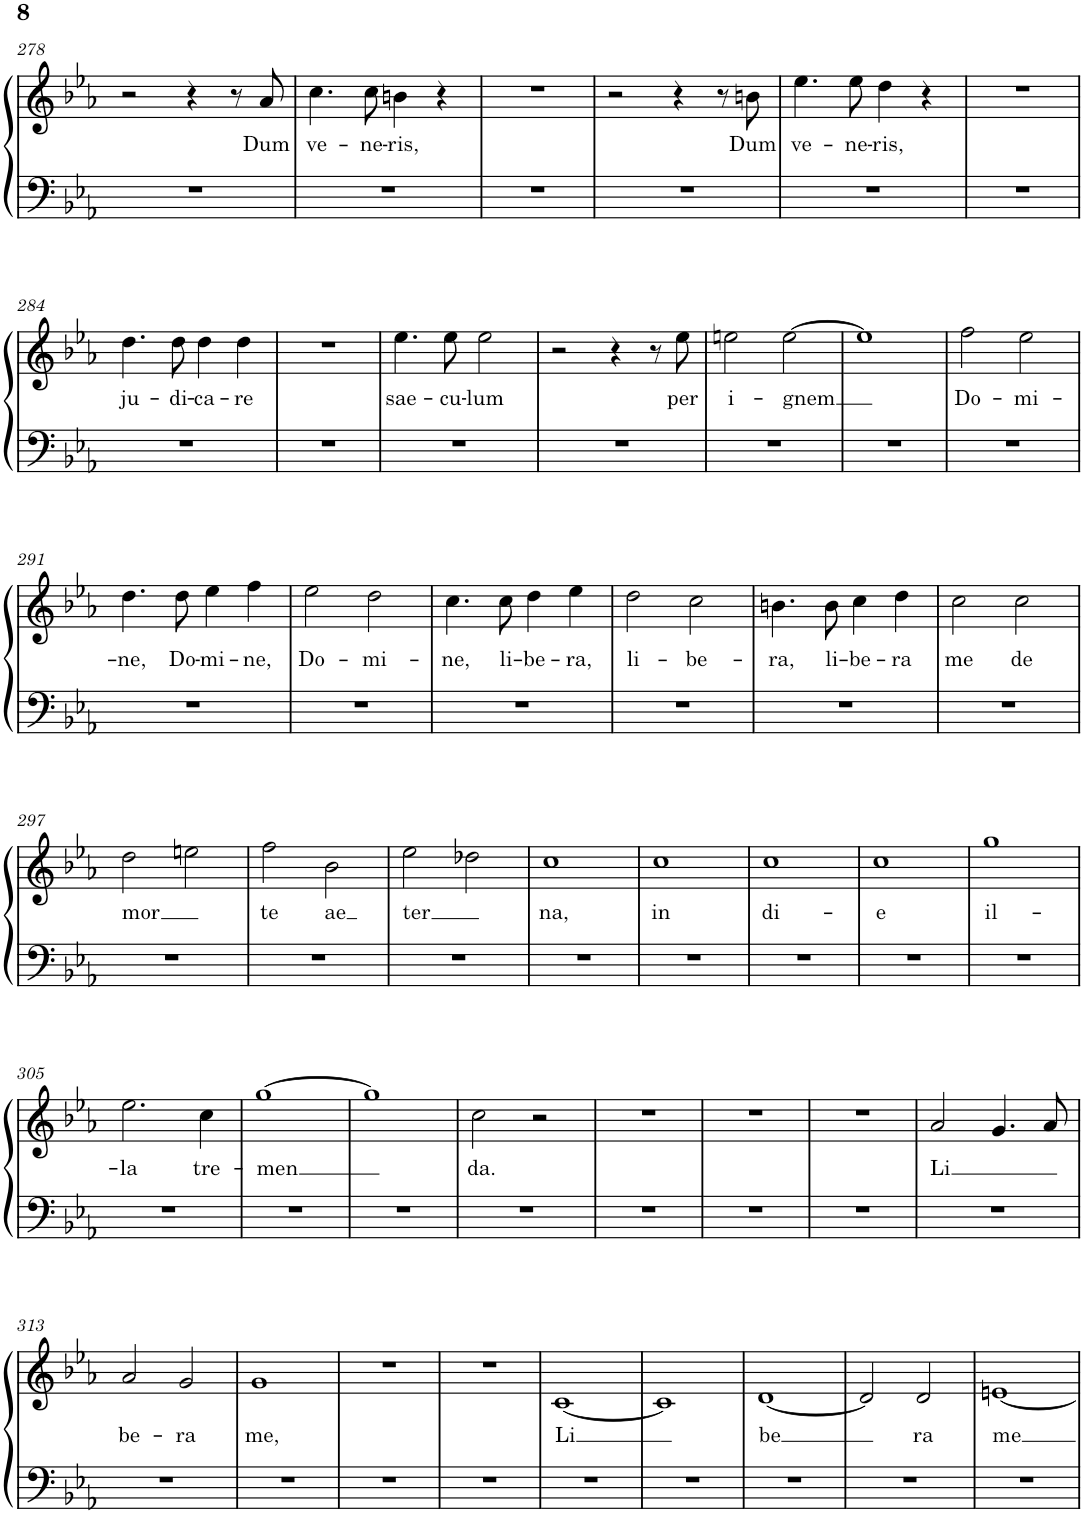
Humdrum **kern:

**kern	**kern	**text
*part1	*part1	*part1
*staff2	*staff1	*staff1
*I"Piano	*	*
*I'Pno.	*	*
!!LO:PB:g=z
*clefF4	*clefG2	*
*k[b-e-a-]	*k[b-e-a-]	*
*M2/2	*M2/2	*
*met(c|)	*met(c|)	*
=278	=278	=278
1r	2r	.
.	4r	.
.	8r	.
!	!	!LO:LY:b
.	8a-/	Dum
=279	=279	=279
!	!	!LO:LY:b
1r	4.cc\	ve-
!	!	!LO:LY:b
.	8cc\	-ne-
!	!	!LO:LY:b
.	4bn\	-ris,
.	4r	.
=280	=280	=280
1r	1r	.
=281	=281	=281
1r	2r	.
.	4r	.
.	8r	.
!	!	!LO:LY:b
.	8bn\	Dum
=282	=282	=282
!	!	!LO:LY:b
1r	4.ee-\	ve-
!	!	!LO:LY:b
.	8ee-\	-ne-
!	!	!LO:LY:b
.	4dd\	-ris,
.	4r	.
=283	=283	=283
1r	1r	.
!!LO:LB:g=z
=284	=284	=284
!	!	!LO:LY:b
1r	4.dd\	ju-
!	!	!LO:LY:b
.	8dd\	-di-
!	!	!LO:LY:b
.	4dd\	-ca-
!	!	!LO:LY:b
.	4dd\	-re
=285	=285	=285
1r	1r	.
=286	=286	=286
!	!	!LO:LY:b
1r	4.ee-\	sae-
!	!	!LO:LY:b
.	8ee-\	-cu-
!	!	!LO:LY:b
.	2ee-\	-lum
=287	=287	=287
1r	2r	.
.	4r	.
.	8r	.
!	!	!LO:LY:b
.	8ee-\	per
=288	=288	=288
!	!	!LO:LY:b
1r	2een\	i-
!	!	!LO:LY:b
.	[2ee\	-gnem
=289	=289	=289
1r	1ee]	.
=290	=290	=290
!	!	!LO:LY:b
1r	2ff\	Do-
!	!	!LO:LY:b
.	2ee-\	-mi-
!!LO:LB:g=z
=291	=291	=291
!	!	!LO:LY:b
1r	4.dd\	-ne,
!	!	!LO:LY:b
.	8dd\	Do-
!	!	!LO:LY:b
.	4ee-\	-mi-
!	!	!LO:LY:b
.	4ff\	-ne,
=292	=292	=292
!	!	!LO:LY:b
1r	2ee-\	Do-
!	!	!LO:LY:b
.	2dd\	-mi-
=293	=293	=293
!	!	!LO:LY:b
1r	4.cc\	-ne,
!	!	!LO:LY:b
.	8cc\	li-
!	!	!LO:LY:b
.	4dd\	-be-
!	!	!LO:LY:b
.	4ee-\	-ra,
=294	=294	=294
!	!	!LO:LY:b
1r	2dd\	li-
!	!	!LO:LY:b
.	2cc\	-be-
=295	=295	=295
!	!	!LO:LY:b
1r	4.bn\	-ra,
!	!	!LO:LY:b
.	8b\	li-
!	!	!LO:LY:b
.	4cc\	-be-
!	!	!LO:LY:b
.	4dd\	-ra
=296	=296	=296
!	!	!LO:LY:b
1r	2cc\	me
!	!	!LO:LY:b
.	2cc\	de
!!LO:LB:g=z
=297	=297	=297
!	!	!LO:LY:b
1r	2dd\	mor
.	2een\	.
=298	=298	=298
!	!	!LO:LY:b
1r	2ff\	te
!	!	!LO:LY:b
.	2b-\	ae
=299	=299	=299
!	!	!LO:LY:b
1r	2ee-\	ter
.	2dd-X\	.
=300	=300	=300
!	!	!LO:LY:b
1r	1cc	na,
=301	=301	=301
!	!	!LO:LY:b
1r	1cc	in
=302	=302	=302
!	!	!LO:LY:b
1r	1cc	di-
=303	=303	=303
!	!	!LO:LY:b
1r	1cc	-e
=304	=304	=304
!	!	!LO:LY:b
1r	1gg	il-
!!LO:LB:g=z
=305	=305	=305
!	!	!LO:LY:b
1r	2.ee-\	-la
!	!	!LO:LY:b
.	4cc\	tre-
=306	=306	=306
!	!	!LO:LY:b
1r	[1gg	-men
=307	=307	=307
1r	1gg]	.
=308	=308	=308
!	!	!LO:LY:b
1r	2cc\	da.
.	2r	.
=309	=309	=309
1r	1r	.
=310	=310	=310
1r	1r	.
=311	=311	=311
1r	1r	.
=312	=312	=312
!	!	!LO:LY:b
1r	2a-/	Li
.	4.g/	.
.	8a-/	.
!!LO:LB:g=z
=313	=313	=313
!	!	!LO:LY:b
1r	2a-/	be-
!	!	!LO:LY:b
.	2g/	-ra
=314	=314	=314
!	!	!LO:LY:b
1r	1g	me,
=315	=315	=315
1r	1r	.
=316	=316	=316
1r	1r	.
=317	=317	=317
!	!	!LO:LY:b
1r	[1c	Li
=318	=318	=318
1r	1c]	.
=319	=319	=319
!	!	!LO:LY:b
1r	[1d	be
=320	=320	=320
1r	2d/]	.
!	!	!LO:LY:b
.	2d/	ra
=321	=321	=321
!	!	!LO:LY:b
1r	[1en	me
=	=	=
*-	*-	*-
